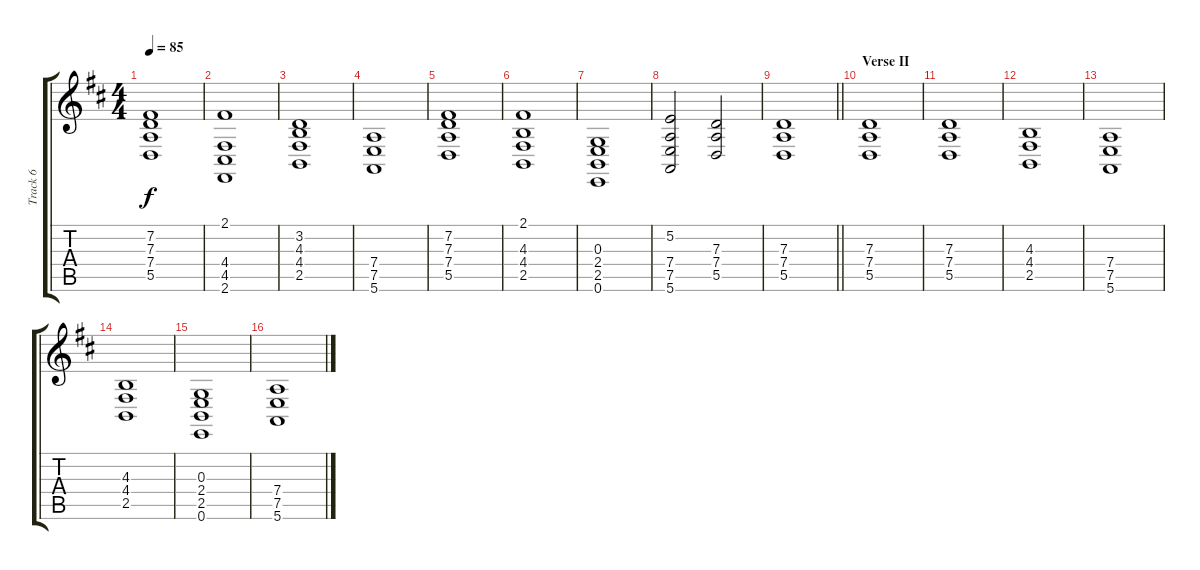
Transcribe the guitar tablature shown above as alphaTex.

\track ("Track 6" "Track 6") {instrument stringensemble1}
\staff {score tabs}
\tuning (E4 B3 G3 D3 A2 E2) {hide}
\ts (4 4)
\tempo 85
\clef g2
\ks d
(7.2 7.3 7.4 5.5).1{dy f} |
(2.1 4.4 4.5 2.6).1 |
(3.2 4.3 4.4 2.5).1 |
(7.4 7.5 5.6).1 |
(7.2 7.3 7.4 5.5).1 |
(2.1 4.3 4.4 2.5).1 |
(0.3 2.4 2.5 0.6).1 |
(5.2 7.4 7.5 5.6).2 (7.3 7.4 5.5).2 |
\barLineRight lightlight
(7.3 7.4 5.5).1 |
\section ("" "Verse II")
(7.3 7.4 5.5).1 |
(7.3 7.4 5.5).1 |
(4.3 4.4 2.5).1 |
(7.4 7.5 5.6).1 |
(4.3 4.4 2.5).1 |
(0.3 2.4 2.5 0.6).1 |
(7.4 7.5 5.6).1
